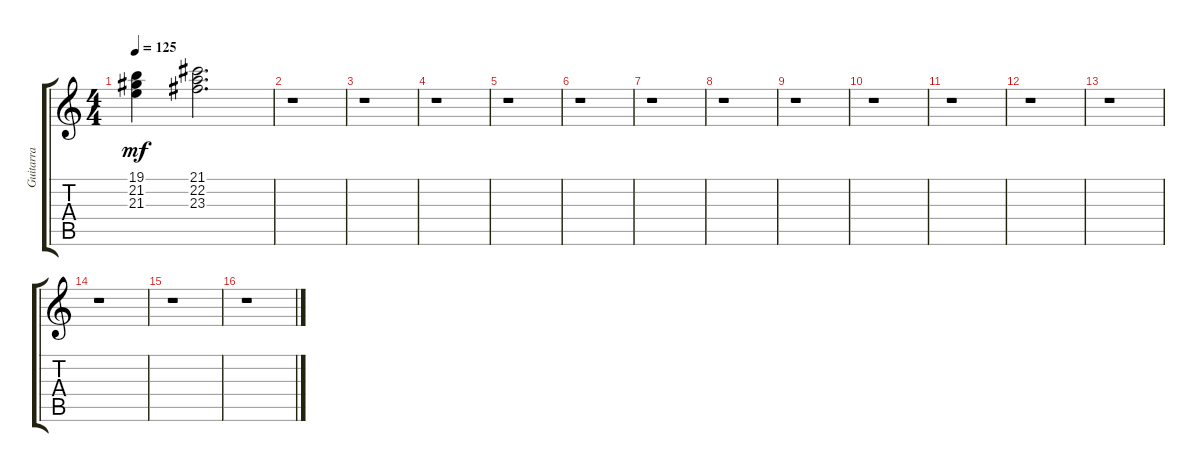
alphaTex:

\track ("Guitarra" "Guitarra") {instrument stringensemble1}
\staff {score tabs}
\tuning (E4 B3 G3 D3 A2 E2) {hide}
\ts (4 4)
\tempo 125
\clef g2
\ks c
(19.1 21.2 21.3).4{dy mf} (21.1 22.2 23.3).2{d} |
r.1 |
r.1 |
r.1 |
r.1 |
r.1 |
r.1 |
r.1 |
r.1 |
r.1 |
r.1 |
r.1 |
r.1 |
r.1 |
r.1 |
r.1
